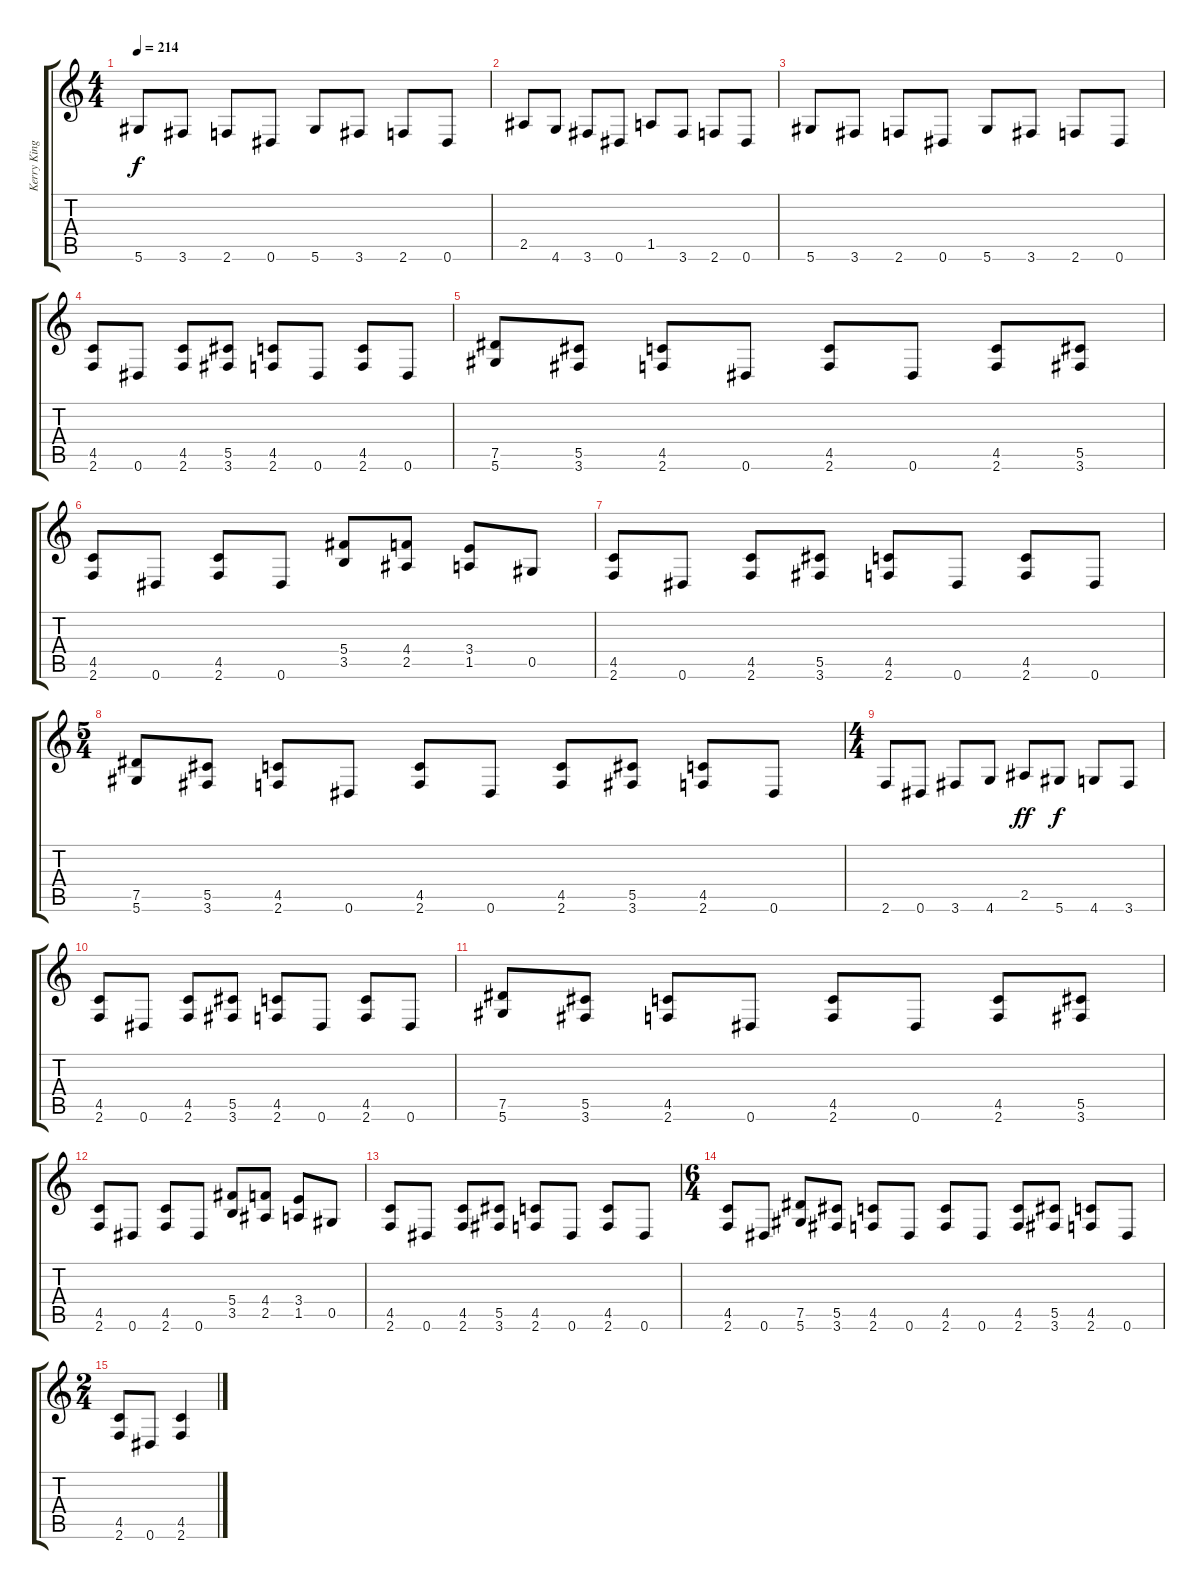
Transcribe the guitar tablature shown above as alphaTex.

\track ("Kerry King" "Kerry King") {instrument distortionguitar}
\staff {score tabs}
\tuning (Eb4 Bb3 Gb3 Db3 Ab2 Eb2) {hide}
\ts (4 4)
\tempo 214
\clef g2
\ks c
5.6.8{dy f} 3.6.8 2.6.8 0.6.8 5.6.8 3.6.8 2.6.8 0.6.8 |
2.5.8 4.6.8 3.6.8 0.6.8 1.5.8 3.6.8 2.6.8 0.6.8 |
5.6.8 3.6.8 2.6.8 0.6.8 5.6.8 3.6.8 2.6.8 0.6.8 |
(4.5 2.6).8 0.6.8 (4.5 2.6).8 (5.5 3.6).8 (4.5 2.6).8 0.6.8 (4.5 2.6).8 0.6.8 |
(7.5 5.6).8 (5.5 3.6).8 (4.5 2.6).8 0.6.8 (4.5 2.6).8 0.6.8 (4.5 2.6).8 (5.5 3.6).8 |
(4.5 2.6).8 0.6.8 (4.5 2.6).8 0.6.8 (5.4 3.5).8 (4.4 2.5).8 (3.4 1.5).8 0.5.8 |
(4.5 2.6).8 0.6.8 (4.5 2.6).8 (5.5 3.6).8 (4.5 2.6).8 0.6.8 (4.5 2.6).8 0.6.8 |
\ts (5 4)
(7.5 5.6).8 (5.5 3.6).8 (4.5 2.6).8 0.6.8 (4.5 2.6).8 0.6.8 (4.5 2.6).8 (5.5 3.6).8 (4.5 2.6).8 0.6.8 |
\ts (4 4)
2.6.8 0.6.8 3.6.8 4.6.8 2.5.8{dy ff} 5.6.8{dy f} 4.6.8 3.6.8 |
(4.5 2.6).8 0.6.8 (4.5 2.6).8 (5.5 3.6).8 (4.5 2.6).8 0.6.8 (4.5 2.6).8 0.6.8 |
(7.5 5.6).8 (5.5 3.6).8 (4.5 2.6).8 0.6.8 (4.5 2.6).8 0.6.8 (4.5 2.6).8 (5.5 3.6).8 |
(4.5 2.6).8 0.6.8 (4.5 2.6).8 0.6.8 (5.4 3.5).8 (4.4 2.5).8 (3.4 1.5).8 0.5.8 |
(4.5 2.6).8 0.6.8 (4.5 2.6).8 (5.5 3.6).8 (4.5 2.6).8 0.6.8 (4.5 2.6).8 0.6.8 |
\ts (6 4)
(4.5 2.6).8 0.6.8 (7.5 5.6).8 (5.5 3.6).8 (4.5 2.6).8 0.6.8 (4.5 2.6).8 0.6.8 (4.5 2.6).8 (5.5 3.6).8 (4.5 2.6).8 0.6.8 |
\ts (2 4)
(4.5 2.6).8 0.6.8 (4.5 2.6).4
